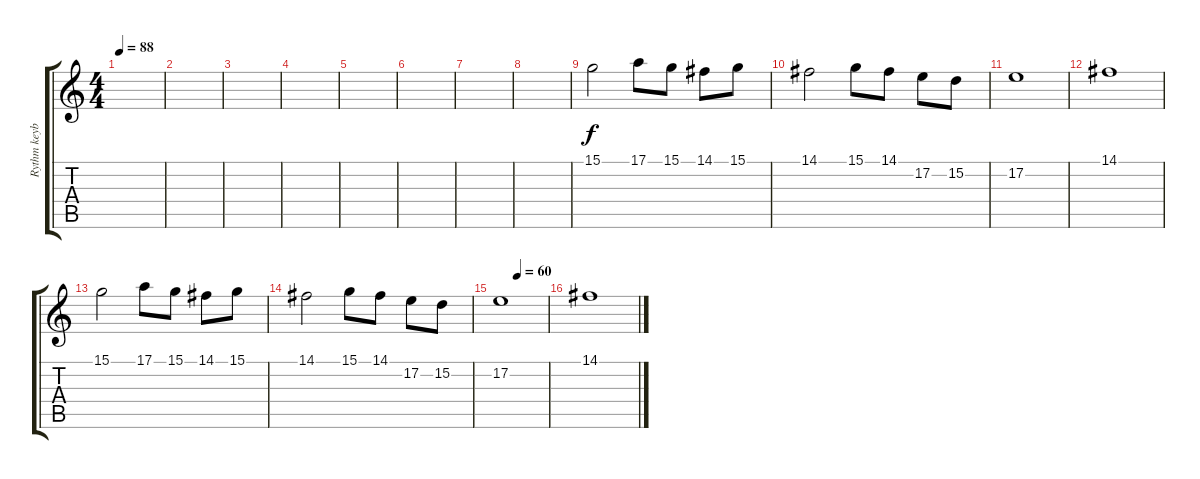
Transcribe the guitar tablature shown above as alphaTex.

\track ("Rythm keyboard II" "Rythm keyb") {instrument synthstrings2}
\staff {score tabs}
\tuning (E4 B3 G3 D3 A2 E2) {hide}
\ts (4 4)
\tempo 88
\clef g2
\ks c
|
|
|
|
|
|
|
|
15.1.2{instrument flute} 17.1.8 15.1.8 14.1.8 15.1.8 |
14.1.2 15.1.8 14.1.8 17.2.8 15.2.8 |
17.2.1 |
14.1.1 |
15.1.2 17.1.8 15.1.8 14.1.8 15.1.8 |
14.1.2 15.1.8 14.1.8 17.2.8 15.2.8 |
\tempo (60 0.375)
17.2.1 |
14.1.1
